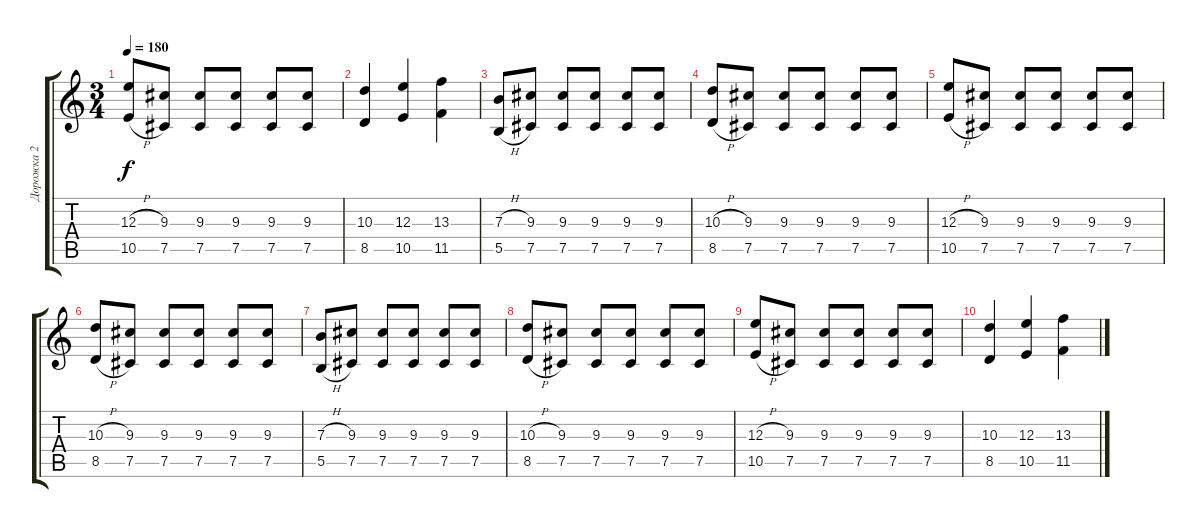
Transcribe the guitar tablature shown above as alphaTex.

\track ("Дорожка 2" "Дорожка 2") {instrument distortionguitar}
\staff {score tabs}
\tuning (Db4 Ab3 E3 B2 Gb2 Db2) {hide}
\ts (3 4)
\tempo 180
\clef g2
\ks c
(12.3{h} 10.5{h}).8{dy f} (9.3 7.5).8 (9.3 7.5).8 (9.3 7.5).8 (9.3 7.5).8 (9.3 7.5).8 |
(10.3 8.5).4 (12.3 10.5).4 (13.3 11.5).4 |
(7.3{h} 5.5{h}).8 (9.3 7.5).8 (9.3 7.5).8 (9.3 7.5).8 (9.3 7.5).8 (9.3 7.5).8 |
(10.3{h} 8.5{h}).8 (9.3 7.5).8 (9.3 7.5).8 (9.3 7.5).8 (9.3 7.5).8 (9.3 7.5).8 |
(12.3{h} 10.5{h}).8 (9.3 7.5).8 (9.3 7.5).8 (9.3 7.5).8 (9.3 7.5).8 (9.3 7.5).8 |
(10.3{h} 8.5{h}).8 (9.3 7.5).8 (9.3 7.5).8 (9.3 7.5).8 (9.3 7.5).8 (9.3 7.5).8 |
(7.3{h} 5.5{h}).8 (9.3 7.5).8 (9.3 7.5).8 (9.3 7.5).8 (9.3 7.5).8 (9.3 7.5).8 |
(10.3{h} 8.5{h}).8 (9.3 7.5).8 (9.3 7.5).8 (9.3 7.5).8 (9.3 7.5).8 (9.3 7.5).8 |
(12.3{h} 10.5{h}).8 (9.3 7.5).8 (9.3 7.5).8 (9.3 7.5).8 (9.3 7.5).8 (9.3 7.5).8 |
(10.3 8.5).4 (12.3 10.5).4 (13.3 11.5).4
